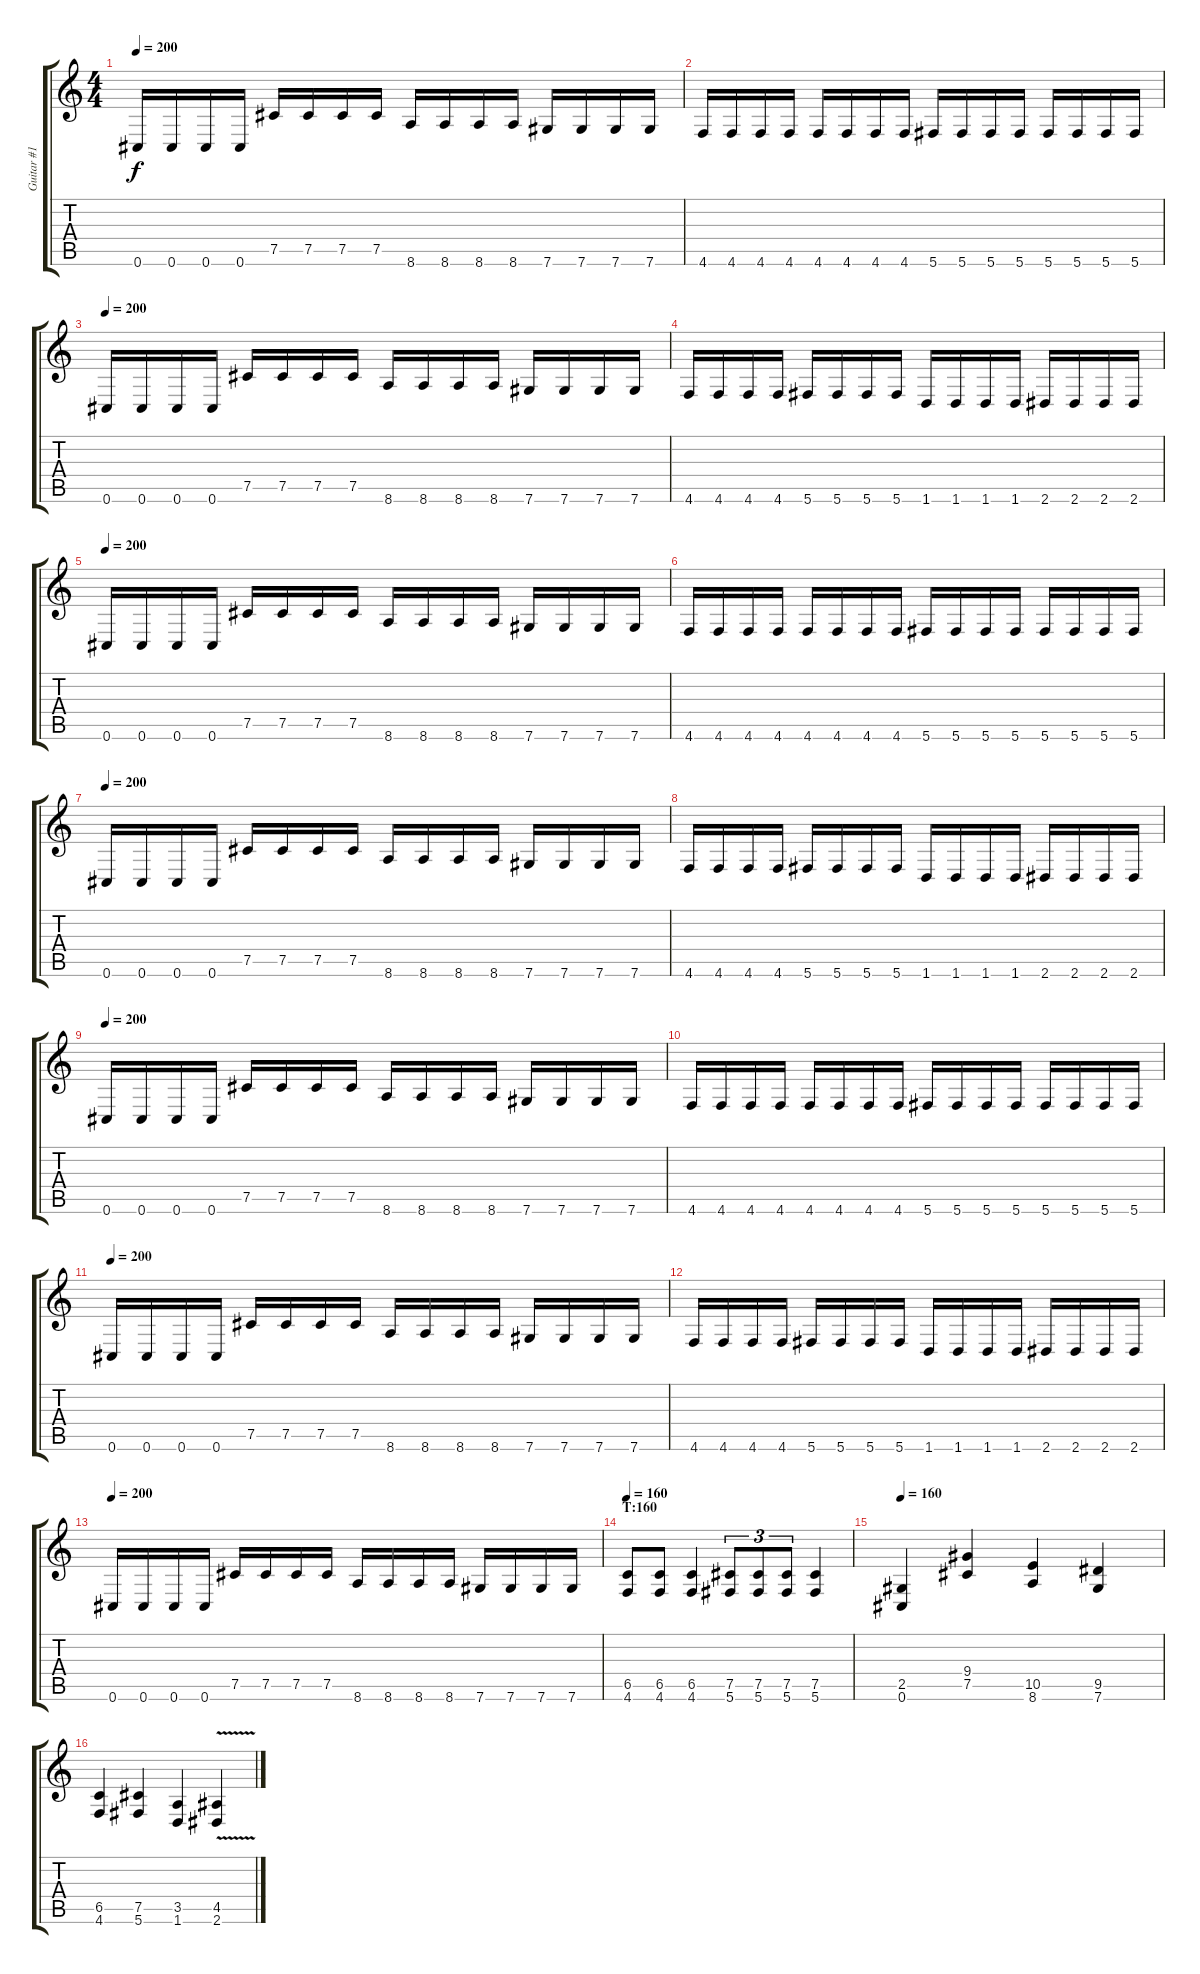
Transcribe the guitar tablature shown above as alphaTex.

\track ("Guitar #1" "Guitar #1") {instrument distortionguitar}
\staff {score tabs}
\tuning (Db4 Ab3 E3 B2 Gb2 Db2) {hide}
\ts (4 4)
\tempo 200
\clef g2
\ks c
0.6.16{dy f} 0.6.16 0.6.16 0.6.16 7.5.16 7.5.16 7.5.16 7.5.16 8.6.16 8.6.16 8.6.16 8.6.16 7.6.16 7.6.16 7.6.16 7.6.16 |
4.6.16 4.6.16 4.6.16 4.6.16 4.6.16 4.6.16 4.6.16 4.6.16 5.6.16 5.6.16 5.6.16 5.6.16 5.6.16 5.6.16 5.6.16 5.6.16 |
\tempo 200
0.6.16 0.6.16 0.6.16 0.6.16 7.5.16 7.5.16 7.5.16 7.5.16 8.6.16 8.6.16 8.6.16 8.6.16 7.6.16 7.6.16 7.6.16 7.6.16 |
4.6.16 4.6.16 4.6.16 4.6.16 5.6.16 5.6.16 5.6.16 5.6.16 1.6.16 1.6.16 1.6.16 1.6.16 2.6.16 2.6.16 2.6.16 2.6.16 |
\tempo 200
0.6.16 0.6.16 0.6.16 0.6.16 7.5.16 7.5.16 7.5.16 7.5.16 8.6.16 8.6.16 8.6.16 8.6.16 7.6.16 7.6.16 7.6.16 7.6.16 |
4.6.16 4.6.16 4.6.16 4.6.16 4.6.16 4.6.16 4.6.16 4.6.16 5.6.16 5.6.16 5.6.16 5.6.16 5.6.16 5.6.16 5.6.16 5.6.16 |
\tempo 200
0.6.16 0.6.16 0.6.16 0.6.16 7.5.16 7.5.16 7.5.16 7.5.16 8.6.16 8.6.16 8.6.16 8.6.16 7.6.16 7.6.16 7.6.16 7.6.16 |
4.6.16 4.6.16 4.6.16 4.6.16 5.6.16 5.6.16 5.6.16 5.6.16 1.6.16 1.6.16 1.6.16 1.6.16 2.6.16 2.6.16 2.6.16 2.6.16 |
\tempo 200
0.6.16 0.6.16 0.6.16 0.6.16 7.5.16 7.5.16 7.5.16 7.5.16 8.6.16 8.6.16 8.6.16 8.6.16 7.6.16 7.6.16 7.6.16 7.6.16 |
4.6.16 4.6.16 4.6.16 4.6.16 4.6.16 4.6.16 4.6.16 4.6.16 5.6.16 5.6.16 5.6.16 5.6.16 5.6.16 5.6.16 5.6.16 5.6.16 |
\tempo 200
0.6.16 0.6.16 0.6.16 0.6.16 7.5.16 7.5.16 7.5.16 7.5.16 8.6.16 8.6.16 8.6.16 8.6.16 7.6.16 7.6.16 7.6.16 7.6.16 |
4.6.16 4.6.16 4.6.16 4.6.16 5.6.16 5.6.16 5.6.16 5.6.16 1.6.16 1.6.16 1.6.16 1.6.16 2.6.16 2.6.16 2.6.16 2.6.16 |
\tempo 200
0.6.16 0.6.16 0.6.16 0.6.16 7.5.16 7.5.16 7.5.16 7.5.16 8.6.16 8.6.16 8.6.16 8.6.16 7.6.16 7.6.16 7.6.16 7.6.16 |
\section ("" "T:160")
\tempo 160
(6.5 4.6).8 (6.5 4.6).8 (6.5 4.6).4 (7.5 5.6).8{tu (3 2)} (7.5 5.6).8{tu (3 2)} (7.5 5.6).8{tu (3 2)} (7.5 5.6).4 |
\tempo 160
(2.5 0.6).4 (9.4 7.5).4 (10.5 8.6).4 (9.5 7.6).4 |
(6.5 4.6).4 (7.5 5.6).4 (3.5 1.6).4 (4.5{v} 2.6{v}).4
